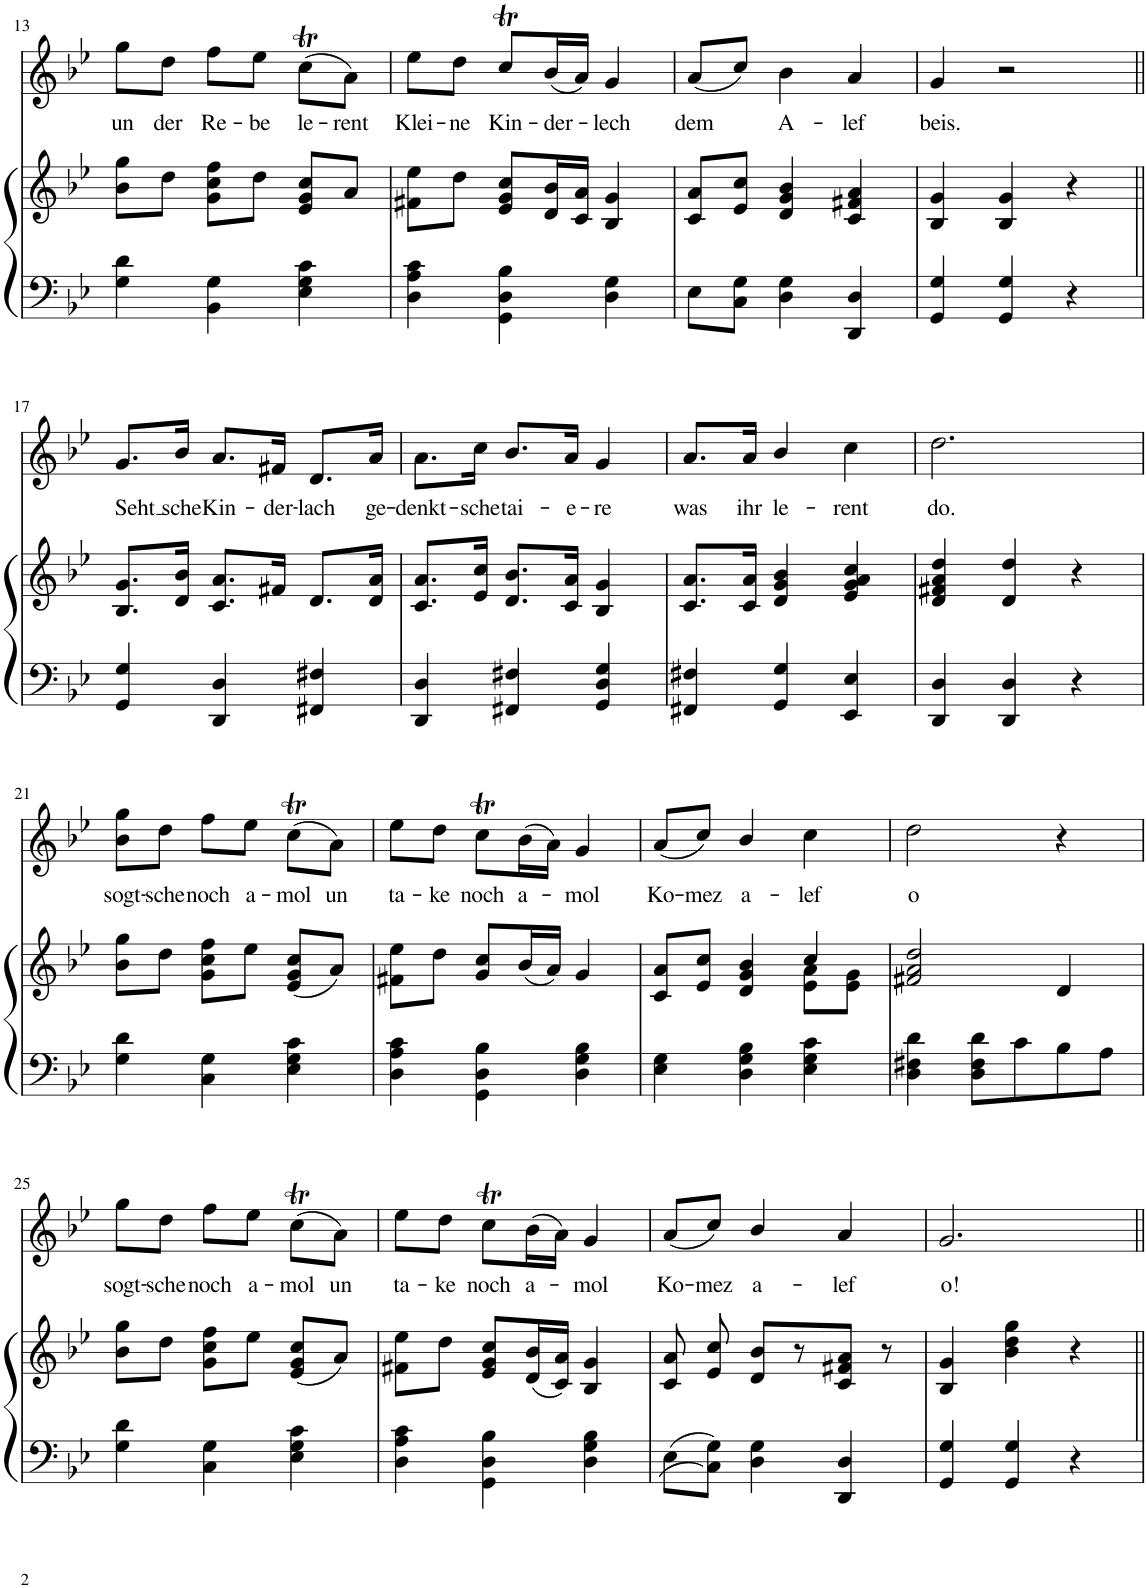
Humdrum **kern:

**kern	**kern	**kern	**text
*part2	*part2	*part1	*part1
*staff3	*staff2	*staff1	*staff1
*I"Klavier	*	*I"Piano	*
*	*	*I'Pno	*
!!LO:PB:g=z
*clefF4	*clefG2	*clefG2	*
*k[b-e-]	*k[b-e-]	*k[b-e-]	*
*M3/4	*M3/4	*M3/4	*
=13	=13	=13	=13
!	!	!	!LO:LY:b
4G\ 4d\	8b-\ 8gg\L	8gg\L	un
!	!	!	!LO:LY:b
.	8dd\J	8dd\J	der
!	!	!	!LO:LY:b
4BB-\ 4G\	8g\ 8cc\ 8ff\L	8ff\L	Re-
!	!	!	!LO:LY:b
.	8dd\J	8ee-\J	-be
!	!	!	!LO:LY:b
4E-\ 4G\ 4c\	8e-/ 8g/ 8cc/L	(8ccT\L	le-
!	!	!	!LO:LY:b
.	8a/J	8a\J)	-rent
=14	=14	=14	=14
!	!	!	!LO:LY:b
4D\ 4A\ 4c\	8f#X\ 8ee-\L	8ee-\L	Klei-
!	!	!	!LO:LY:b
.	8dd\J	8dd\J	-ne
!	!	!	!LO:LY:b
4GG\ 4D\ 4B-\	8e-/ 8g/ 8cc/L	8ccT/L	Kin-
!	!	!	!LO:LY:b
.	16d/ 16b-/L	(16b-/L	-der-
.	16c/ 16a/JJ	16a/JJ)	.
!	!	!	!LO:LY:b
4D\ 4G\	4B-/ 4g/	4g/	-lech
=15	=15	=15	=15
!	!	!	!LO:LY:b
8E-\L	8c/ 8a/L	(8a/L	dem
8C\ 8G\J	8e-/ 8cc/J	8cc/J)	.
!	!	!	!LO:LY:b
4D\ 4G\	4d/ 4g/ 4b-/	4b-\	A-
!	!	!	!LO:LY:b
4DD/ 4D/	4c/ 4f#X/ 4a/	4a/	-lef
=16	=16	=16	=16
!	!	!	!LO:LY:b
4GG/ 4G/	4B-/ 4g/	4g/	beis.
4GG/ 4G/	4B-/ 4g/	2r	.
4r	4r	.	.
!!LO:LB:g=z
=17||	=17||	=17||	=17||
!	!	!	!LO:LY:b
4GG/ 4G/	8.B-/ 8.g/L	8.g/L	Seht
!	!	!	!LO:LY:b
.	16d/ 16b-/Jk	16b-/Jk	sche
!	!	!	!LO:LY:b
4DD/ 4D/	8.c/ 8.a/L	8.a/L	Kin-
!	!	!	!LO:LY:b
.	16f#X/Jk	16f#X/Jk	-der-
!	!	!	!LO:LY:b
4FF#X/ 4F#X/	8.d/L	8.d/L	-lach
!	!	!	!LO:LY:b
.	16d/ 16a/Jk	16a/Jk	ge-
=18	=18	=18	=18
!	!	!	!LO:LY:b
4DD/ 4D/	8.c/ 8.a/L	8.a\L	-denkt-
!	!	!	!LO:LY:b
.	16e-/ 16cc/Jk	16cc\Jk	-sche
!	!	!	!LO:LY:b
4FF#X/ 4F#X/	8.d/ 8.b-/L	8.b-/L	tai-
!	!	!	!LO:LY:b
.	16c/ 16a/Jk	16a/Jk	-e-
!	!	!	!LO:LY:b
4GG/ 4D/ 4G/	4B-/ 4g/	4g/	-re
=19	=19	=19	=19
!	!	!	!LO:LY:b
4FF#X/ 4F#X/	8.c/ 8.a/L	8.a/L	was
!	!	!	!LO:LY:b
.	16c/ 16a/Jk	16a/Jk	ihr
!	!	!	!LO:LY:b
4GG/ 4G/	4d/ 4g/ 4b-/	4b-/	le-
!	!	!	!LO:LY:b
4EE-/ 4E-/	4e-/ 4g/ 4a/ 4cc/	4cc\	-rent
=20	=20	=20	=20
!	!	!	!LO:LY:b
4DD/ 4D/	4d/ 4f#X/ 4a/ 4dd/	2.dd\	do.
4DD/ 4D/	4d/ 4dd/	.	.
4r	4r	.	.
!!LO:LB:g=z
=21	=21	=21	=21
!	!	!	!LO:LY:b
4G\ 4d\	8b-\ 8gg\L	8b-\ 8gg\L	sogt-
!	!	!	!LO:LY:b
.	8dd\J	8dd\J	-sche
!	!	!	!LO:LY:b
4C\ 4G\	8g\ 8cc\ 8ff\L	8ff\L	noch
!	!	!	!LO:LY:b
.	8ee-\J	8ee-\J	a-
!	!	!	!LO:LY:b
4E-\ 4G\ 4c\	(8e-/ 8g/ 8cc/L	(8ccT\L	-mol
!	!	!	!LO:LY:b
.	8a/J)	8a\J)	un
=22	=22	=22	=22
!	!	!	!LO:LY:b
4D\ 4A\ 4c\	8f#X\ 8ee-\L	8ee-\L	ta-
!	!	!	!LO:LY:b
.	8dd\J	8dd\J	-ke
!	!	!	!LO:LY:b
4GG\ 4D\ 4B-\	8g/ 8cc/L	8ccT\L	noch
!	!	!	!LO:LY:b
.	(16b-/L	(16b-\L	a-
.	16a/JJ)	16a\JJ)	.
!	!	!	!LO:LY:b
4D\ 4G\ 4B-\	4g/	4g/	-mol
=23	=23	=23	=23
*	*^	*	*
!	!	!	!	!LO:LY:b
4E-\ 4G\	8c/ 8a/L	2ryy	(8a/L	Ko-
!	!	!	!	!LO:LY:b
.	8e-/ 8cc/J	.	8cc/J)	-mez
!	!	!	!	!LO:LY:b
4D\ 4G\ 4B-\	4d/ 4g/ 4b-/	.	4b-/	a-
!	!	!	!	!LO:LY:b
4E-\ 4G\ 4c\	4cc/	8e-\ 8a\L	4cc\	-lef
.	.	8e-\ 8g\J	.	.
=24	=24	=24	=24	=24
!	!	!	!	!LO:LY:b
*	*v	*v	*	*
4D\ 4F#X\ 4d\	2f#X/ 2a/ 2dd/	2dd\	o
8D\ 8F#\ 8d\L	.	.	.
8c\	.	.	.
8B-\	4d/	4r	.
8A\J	.	.	.
!!LO:LB:g=z
=25	=25	=25	=25
!	!	!	!LO:LY:b
4G\ 4d\	8b-\ 8gg\L	8gg\L	sogt-
!	!	!	!LO:LY:b
.	8dd\J	8dd\J	-sche
!	!	!	!LO:LY:b
4C\ 4G\	8g\ 8cc\ 8ff\L	8ff\L	noch
!	!	!	!LO:LY:b
.	8ee-\J	8ee-\J	a-
!	!	!	!LO:LY:b
4E-\ 4G\ 4c\	(8e-/ 8g/ 8cc/L	(8ccT\L	-mol
!	!	!	!LO:LY:b
.	8a/J)	8a\J)	un
=26	=26	=26	=26
!	!	!	!LO:LY:b
4D\ 4A\ 4c\	8f#X\ 8ee-\L	8ee-\L	ta-
!	!	!	!LO:LY:b
.	8dd\J	8dd\J	-ke
!	!	!	!LO:LY:b
4GG\ 4D\ 4B-\	8e-/ 8g/ 8cc/L	8ccT\L	noch
!	!	!	!LO:LY:b
.	(16d/ 16b-/L	(16b-\L	a-
.	16c/ 16a/JJ)	16a\JJ)	.
!	!	!	!LO:LY:b
4D\ 4G\ 4B-\	4B-/ 4g/	4g/	-mol
=27	=27	=27	=27
!	!	!	!LO:LY:b
8E-\L	8c/ 8a/	(8a/L	Ko-
!	!	!	!LO:LY:b
8C\ 8G\J	8e-/ 8cc/	8cc/J)	-mez
!	!	!	!LO:LY:b
4D\ 4G\	8d/ 8b-/L	4b-/	a-
.	8r	.	.
!	!	!	!LO:LY:b
4DD/ 4D/	8c/ 8f#X/ 8a/J	4a/	-lef
.	8r	.	.
=28	=28	=28	=28
!	!	!	!LO:LY:b
4GG/ 4G/	4B-/ 4g/	2.g/	o!
4GG/ 4G/	4b-\ 4dd\ 4gg\	.	.
4r	4r	.	.
=||	=||	=||	=||
*-	*-	*-	*-
